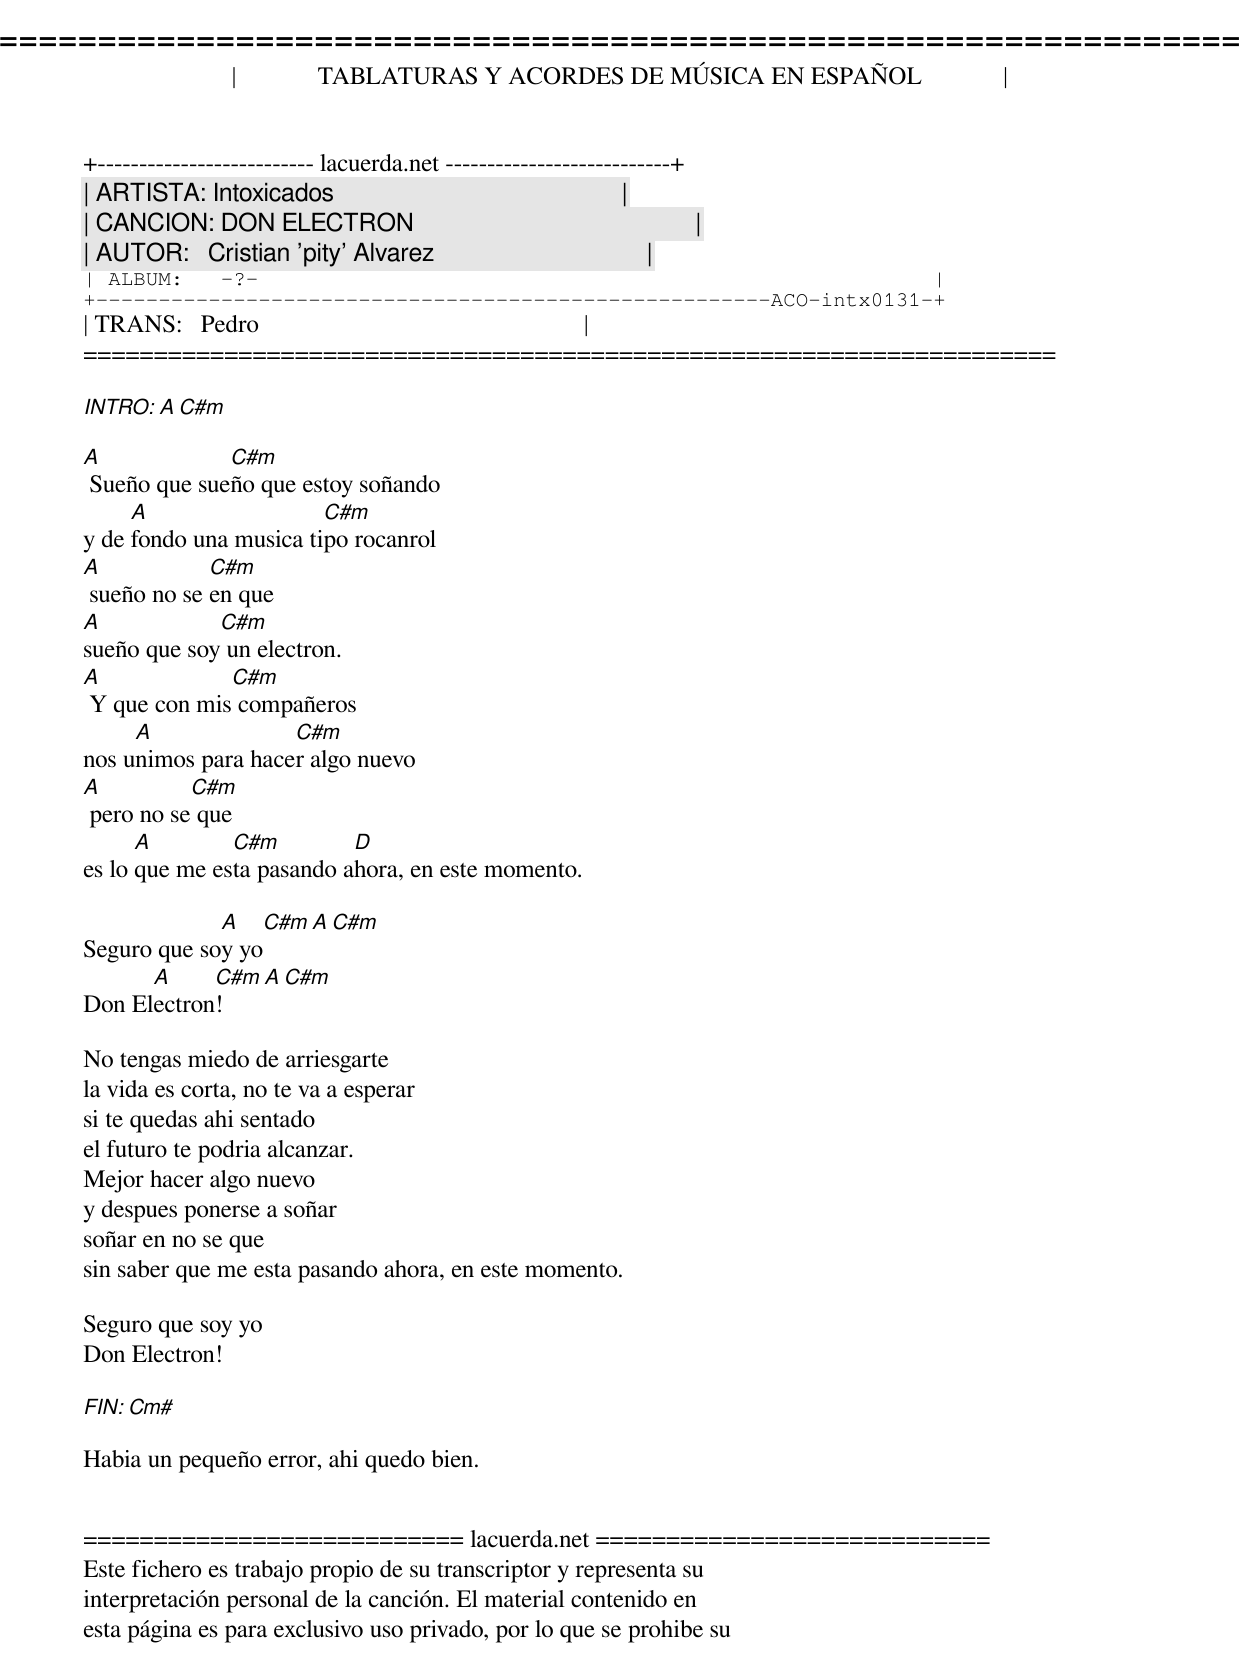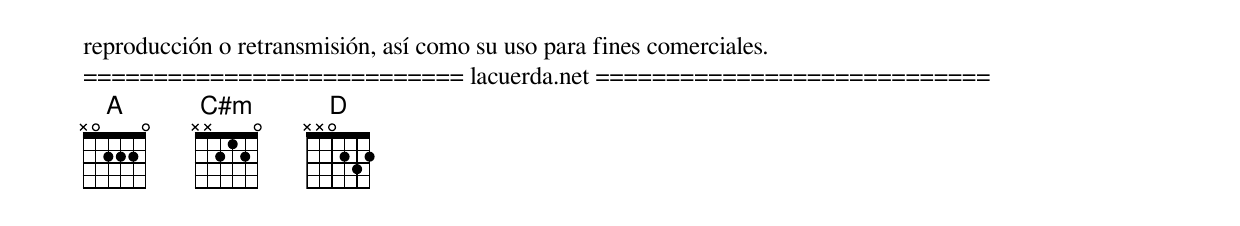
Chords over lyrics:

=====================================================================
|             TABLATURAS Y ACORDES DE MÚSICA EN ESPAÑOL             |
+-------------------------- lacuerda.net ---------------------------+
| ARTISTA: Intoxicados                                              |
| CANCION: DON ELECTRON                                             |
| AUTOR:   Cristian 'pity' Alvarez                                  |
| ALBUM:   -?-                                                      |
+------------------------------------------------------ACO-intx0131-+
| TRANS:   Pedro                                                    |
=====================================================================

INTRO: A C#m

A             C#m
 Sueño que sueño que estoy soñando
     A                  C#m
y de fondo una musica tipo rocanrol
A            C#m
 sueño no se en que
A            C#m
sueño que soy un electron.
A             C#m
 Y que con mis compañeros
     A              C#m
nos unimos para hacer algo nuevo
A          C#m
 pero no se que
      A        C#m         D
es lo que me esta pasando ahora, en este momento.

             A   C#m   A   C#m
Seguro que soy yo
      A     C#m   A   C#m
Don Electron!

No tengas miedo de arriesgarte
la vida es corta, no te va a esperar
si te quedas ahi sentado
el futuro te podria alcanzar.
Mejor hacer algo nuevo
y despues ponerse a soñar
soñar en no se que
sin saber que me esta pasando ahora, en este momento.

Seguro que soy yo
Don Electron!

FIN: Cm#

Habia un pequeño error, ahi quedo bien.


=========================== lacuerda.net ============================
Este fichero es trabajo propio de su transcriptor y representa su
interpretación personal de la canción. El material contenido en
esta página es para exclusivo uso privado, por lo que se prohibe su
reproducción o retransmisión, así como su uso para fines comerciales.
=========================== lacuerda.net ============================
